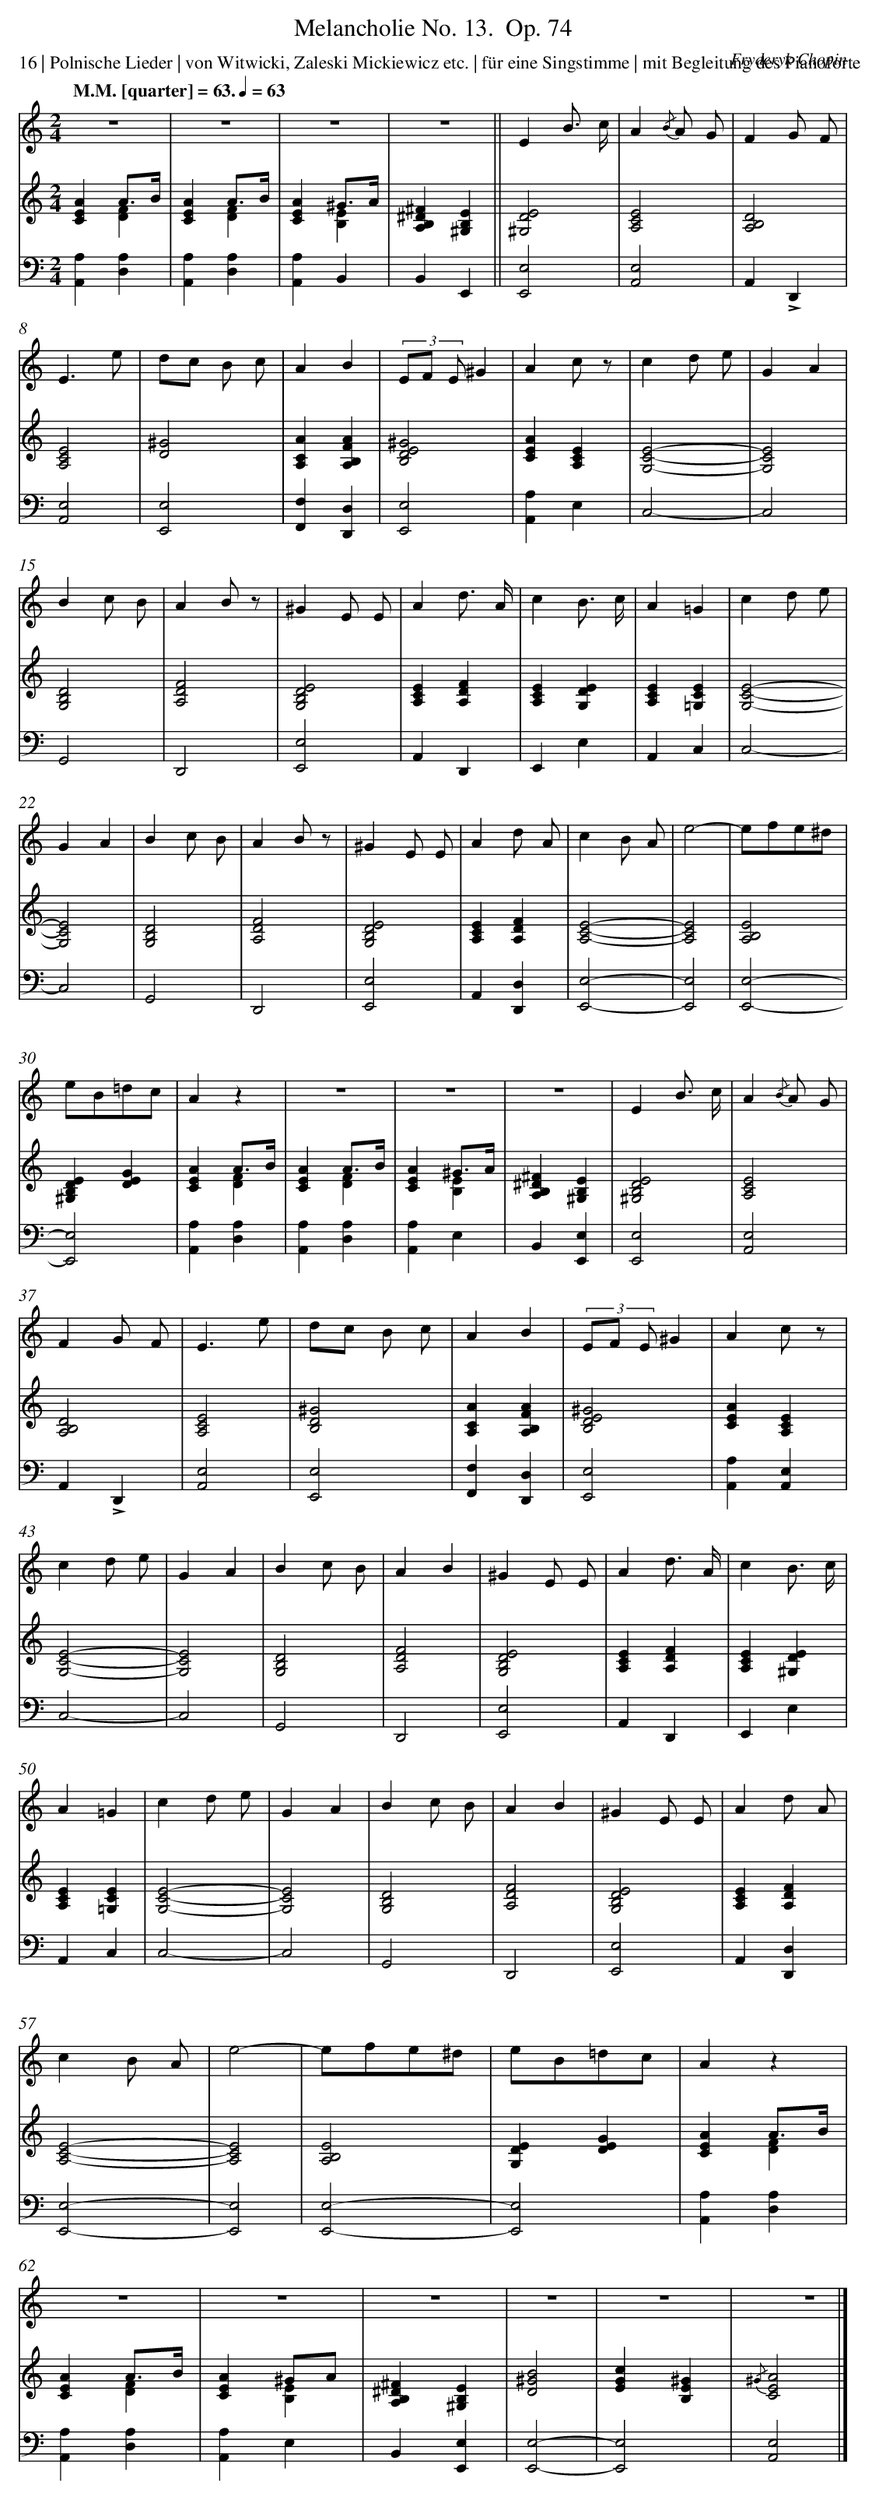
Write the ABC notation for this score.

X:1
T:  Melancholie No. 13.	 Op. 74
C: Fryderyk Chopin
L: 1/4
M: 2/4
P: 16 | Polnische Lieder | von Witwicki, Zaleski Mickiewicz etc. | für eine Singstimme | mit Begleitung des Pianoforte
Q: "M.M. [quarter] = 63." 1/4=63
V: 1 clef=treble
V: 2 clef=treble
V: 3 clef=bass
K: C
[V:1] z2 |
[V:2] [AEC]A3//B// & x[FD] |
[V:3] [A,A,,][A,D,] |
[V:1] z2 |
[V:2] [AEC]A3//B// & x[FD] |
[V:3] [A,A,,][A,D,] |
[V:1] z2 |
[V:2] [AEC]^G3//A// & x[EB,] |
[V:3] [A,A,,]B,, |
[V:1] z2 ||
[V:2] [^F^DB,A,][EB,^G,] ||
[V:3] B,,E,, ||
[V:1] EB3// c// |
[V:2] [E2D2^G,2] |
[V:3] [E,2E,,2] |
[V:1] A{/B} A/ G/ |
[V:2] [E2C2A,2] |
[V:3] [E,2A,,2] |
[V:1] FG/ F/ |
[V:2] [D2B,2A,2] |
[V:3] A,,!accent!D,, |
[V:1] E3/e/ |
[V:2] [E2C2A,2] |
[V:3] [E,2A,,2] |
[V:1] d/c/ B/ c/ |
[V:2] [^G2D2] |
[V:3] [E,2E,,2] |
[V:1] AB |
[V:2] [ACA,][AFB,A,] |
[V:3] [F,F,,][D,D,,] |
[V:1] (3E/F/ E/^G |
[V:2] [^G2E2D2B,2] |
[V:3] [E,2E,,2] |
[V:1] Ac/ z/ |
[V:2] [AEC][ECA,] |
[V:3] [A,A,,]E, |
[V:1] cd/ e/ |
[V:2] [E2C2G,2]- |
[V:3] C,2- |
[V:1] GA |
[V:2] [E2C2G,2] |
[V:3] C,2 |
[V:1] Bc/ B/ |
[V:2] [D2B,2G,2] |
[V:3] G,,2 |
[V:1] AB/ z/ |
[V:2] [F2D2A,2] |
[V:3] D,,2 |
[V:1] ^GE/ E/ |
[V:2] [E2D2B,2G,2] |
[V:3] [E,2E,,2] |
[V:1] Ad3// A// |
[V:2] [ECA,][FDA,] |
[V:3] A,,D,, |
[V:1] cB3// c// |
[V:2] [ECA,][EDG,] |
[V:3] E,,E, |
[V:1] A=G |
[V:2] [ECA,][EC=G,] |
[V:3] A,,C, |
[V:1] cd/ e/ |
[V:2] [E2C2G,2]- |
[V:3] C,2- |
[V:1] GA |
[V:2] [E2C2G,2] |
[V:3] C,2 |
[V:1] Bc/ B/ |
[V:2] [D2B,2G,2] |
[V:3] G,,2 |
[V:1] AB/ z/ |
[V:2] [F2D2A,2] |
[V:3] D,,2 |
[V:1] ^GE/ E/ |
[V:2] [E2D2B,2G,2] |
[V:3] [E,2E,,2] |
[V:1] Ad/ A/ |
[V:2] [ECA,][FDA,] |
[V:3] A,,[D,D,,] |
[V:1] cB/ A/ |
[V:2] [E2C2A,2]- |
[V:3] [E,2E,,2]- |
[V:1] e2- |
[V:2] [E2C2A,2] |
[V:3] [E,2E,,2] |
[V:1] e/f/e/^d/ |
[V:2] [E2B,2A,2] |
[V:3] [E,2E,,2]- |
[V:1] e/B/=d/c/ |
[V:2] [EDB,^G,][GED] |
[V:3] [E,2E,,2] |
[V:1] Az |
[V:2] [AEC]A3//B// & x[FD] |
[V:3] [A,A,,][A,D,] |
[V:1] z2 |
[V:2] [AEC]A3//B// & x[FD] |
[V:3] [A,A,,][A,D,] |
[V:1] z2 |
[V:2] [AEC]^G3//A// & x[EB,] |
[V:3] [A,A,,]E, |
[V:1] z2 |
[V:2] [^F^DB,A,][EB,^G,] |
[V:3] B,,[E,E,,] |
[V:1] EB3// c// |
[V:2] [E2D2B,2^G,2] |
[V:3] [E,2E,,2] |
[V:1] A{/B} A/ G/ |
[V:2] [E2C2A,2] |
[V:3] [E,2A,,2] |
[V:1] FG/ F/ |
[V:2] [D2B,2A,2] |
[V:3] A,,!accent!D,, |
[V:1] E3/e/ |
[V:2] [E2C2A,2] |
[V:3] [E,2A,,2] |
[V:1] d/c/ B/ c/ |
[V:2] [^G2D2B,2] |
[V:3] [E,2E,,2] |
[V:1] AB |
[V:2] [ACA,][AFB,A,] |
[V:3] [F,F,,][D,D,,] |
[V:1] (3E/F/ E/^G |
[V:2] [^G2E2D2B,2] |
[V:3] [E,2E,,2] |
[V:1] Ac/ z/ |
[V:2] [AEC][ECA,] |
[V:3] [A,A,,][E,A,,] |
[V:1] cd/ e/ |
[V:2] [E2C2G,2]- |
[V:3] C,2- |
[V:1] GA |
[V:2] [E2C2G,2] |
[V:3] C,2 |
[V:1] Bc/ B/ |
[V:2] [D2B,2G,2] |
[V:3] G,,2 |
[V:1] AB |
[V:2] [F2D2A,2] |
[V:3] D,,2 |
[V:1] ^GE/ E/ |
[V:2] [E2D2B,2G,2] |
[V:3] [E,2E,,2] |
[V:1] Ad3// A// |
[V:2] [ECA,][FDA,] |
[V:3] A,,D,, |
[V:1] cB3// c// |
[V:2] [ECA,][ED^G,] |
[V:3] E,,E, |
[V:1] A=G |
[V:2] [ECA,][EC=G,] |
[V:3] A,,C, |
[V:1] cd/ e/ |
[V:2] [E2C2G,2]- |
[V:3] C,2- |
[V:1] GA |
[V:2] [E2C2G,2] |
[V:3] C,2 |
[V:1] Bc/ B/ |
[V:2] [D2B,2G,2] |
[V:3] G,,2 |
[V:1] AB |
[V:2] [F2D2A,2] |
[V:3] D,,2 |
[V:1] ^GE/ E/ |
[V:2] [E2D2B,2G,2] |
[V:3] [E,2E,,2] |
[V:1] Ad/ A/ |
[V:2] [ECA,][FDA,] |
[V:3] A,,[D,D,,] |
[V:1] cB/ A/ |
[V:2] [E2C2A,2]- |
[V:3] [E,2E,,2]- |
[V:1] e2- |
[V:2] [E2C2A,2] |
[V:3] [E,2E,,2] |
[V:1] e/f/e/^d/ |
[V:2] [E2B,2A,2] |
[V:3] [E,2E,,2]- |
[V:1] e/B/=d/c/ |
[V:2] [EDG,][GED] |
[V:3] [E,2E,,2] |
[V:1] Az |
[V:2] [AEC]A3//B// & x[FD] |
[V:3] [A,A,,][A,D,] |
[V:1] z2 |
[V:2] [AEC]A3//B// & x[FD] |
[V:3] [A,A,,][A,D,] |
[V:1] z2 |
[V:2] [AEC]^G/A/ & x[EB,] |
[V:3] [A,A,,]E, |
[V:1] z2 |
[V:2] [^F^DB,A,][EB,^G,] |
[V:3] B,,[E,E,,] |
[V:1] z2 |
[V:2] [B2^G2D2] |
[V:3] [E,2E,,2]- |
[V:1] z2 |
[V:2] [cGE][^GEB,] |
[V:3] [E,2E,,2] |
[V:1] z2 |]
[V:2] {/^G}[A2E2C2] |]
[V:3] [E,2A,,2] |]
